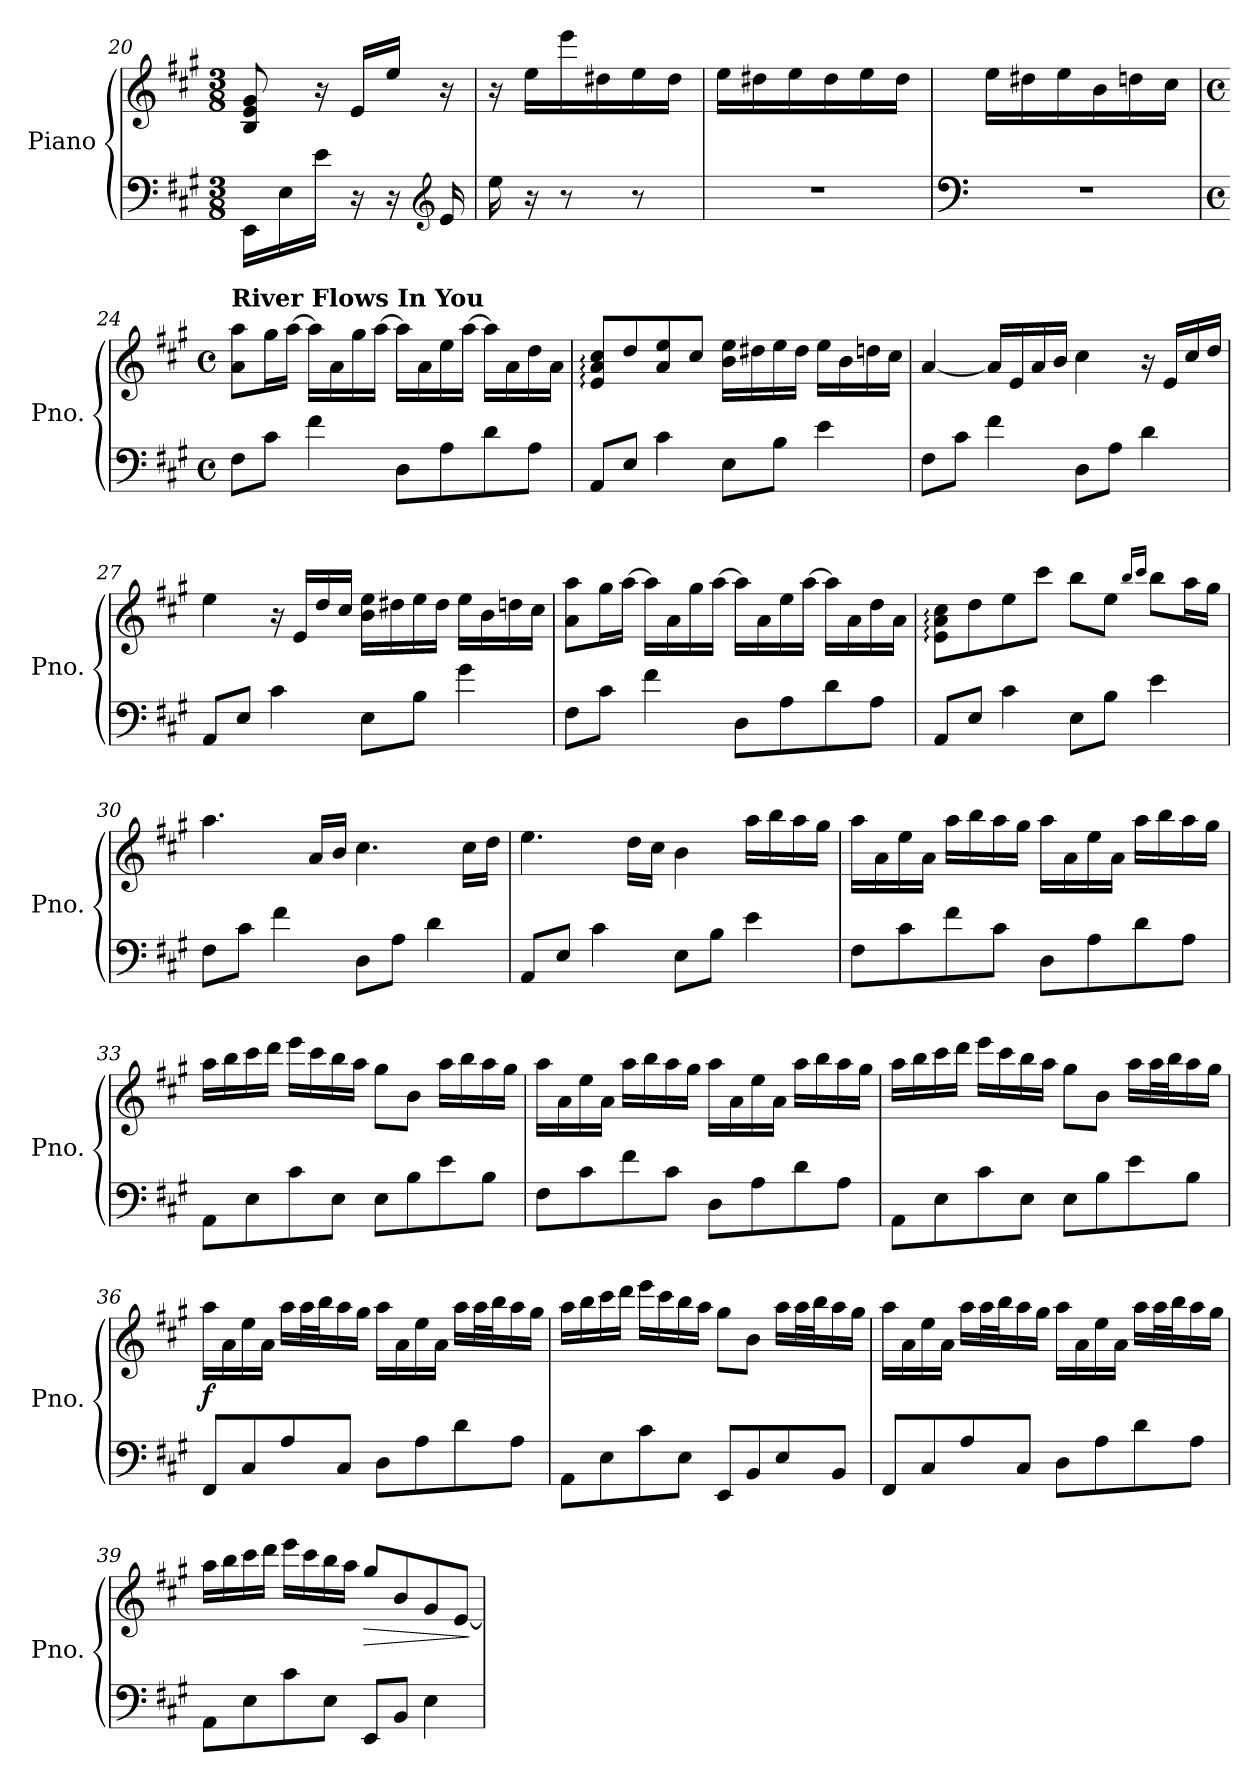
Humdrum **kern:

**kern	**kern	**dynam
*part1	*part1	*part1
*staff2	*staff1	*staff1/2
*I"Piano	*	*
*I'Pno.	*	*
!!LO:LB:g=z
*clefF4	*clefG2	*
*k[f#c#g#]	*k[f#c#g#]	*
*M3/8	*M3/8	*
=20	=20	=20
16EE\LL	8B/ 8e/ 8g#/	.
16E\	.	.
16e\JJ	16r	.
16r	16e/LL	.
16r	16ee/JJ	.
*clefG2	*	*
16e/	16r	.
=21	=21	=21
16ee\	16r	.
16r	16ee\LL	.
8r	16eee\	.
.	16dd#X\	.
8r	16ee\	.
.	16dd#\JJ	.
=22	=22	=22
4.r	16ee\LL	.
.	16dd#X\	.
.	16ee\	.
.	16dd#\	.
.	16ee\	.
.	16dd#\JJ	.
=23	=23	=23
*clefF4	*	*
4.r	16ee\LL	.
.	16dd#X\	.
.	16ee\	.
.	16b\	.
.	16ddn\	.
.	16cc#\JJ	.
!!LO:LB:g=z
=24	=24	=24
*M4/4	*M4/4	*
*met(c)	*met(c)	*
!	!LO:TX:a:B:t=River Flows In You	!
8F#\L	8a\ 8aa\L	.
8c#\J	16gg#\L	.
.	[16aa\JJ	.
4f#\	16aa\LL]	.
.	16a\	.
.	16gg#\	.
.	[16aa\JJ	.
8D\L	16aa\LL]	.
.	16a\	.
8A\	16ee\	.
.	[16aa\JJ	.
8d\	16aa\LL]	.
.	16a\	.
8A\J	16dd\	.
.	16a\JJ	.
=25	=25	=25
8AA/L	8e/: 8a/: 8cc#/:L	.
8E/J	8dd/	.
4c#\	8a/ 8ee/	.
.	8cc#/J	.
8E\L	16b\ 16ee\LL	.
.	16dd#X\	.
8B\J	16ee\	.
.	16dd#\JJ	.
4e\	16ee\LL	.
.	16b\	.
.	16ddn\	.
.	16cc#\JJ	.
=26	=26	=26
8F#\L	[4a/	.
8c#\J	.	.
4f#\	16a/LL]	.
.	16e/	.
.	16a/	.
.	16b/JJ	.
8D\L	4cc#\	.
8A\J	.	.
4d\	16r	.
.	16e/LL	.
.	16cc#/	.
.	16dd/JJ	.
!!LO:PB:g=z
=27	=27	=27
8AA/L	4ee\	.
8E/J	.	.
4c#\	16r	.
.	16e/LL	.
.	16dd/	.
.	16cc#/JJ	.
8E\L	16b\ 16ee\LL	.
.	16dd#X\	.
8B\J	16ee\	.
.	16dd#\JJ	.
4g#\	16ee\LL	.
.	16b\	.
.	16ddn\	.
.	16cc#\JJ	.
=28	=28	=28
8F#\L	8a\ 8aa\L	.
8c#\J	16gg#\L	.
.	[16aa\JJ	.
4f#\	16aa\LL]	.
.	16a\	.
.	16gg#\	.
.	[16aa\JJ	.
8D\L	16aa\LL]	.
.	16a\	.
8A\	16ee\	.
.	[16aa\JJ	.
8d\	16aa\LL]	.
.	16a\	.
8A\J	16dd\	.
.	16a\JJ	.
=29	=29	=29
8AA/L	8e\: 8a\: 8cc#\:L	.
8E/J	8dd\	.
4c#\	8ee\	.
.	8ccc#\J	.
8E\L	8bb\L	.
8B\J	8ee\J	.
.	16qbb/LL	.
.	16qccc#/JJ	.
4e\	8bb\L	.
.	16aa\L	.
.	16gg#\JJ	.
!!LO:LB:g=z
=30	=30	=30
8F#\L	4.aa\	.
8c#\J	.	.
4f#\	.	.
.	16a/LL	.
.	16b/JJ	.
8D\L	4.cc#\	.
8A\J	.	.
4d\	.	.
.	16cc#\LL	.
.	16dd\JJ	.
=31	=31	=31
8AA/L	4.ee\	.
8E/J	.	.
4c#\	.	.
.	16dd\LL	.
.	16cc#\JJ	.
8E\L	4b\	.
8B\J	.	.
4e\	16aa\LL	.
.	16bb\	.
.	16aa\	.
.	16gg#\JJ	.
=32	=32	=32
8F#\L	16aa\LL	.
.	16a\	.
8c#\	16ee\	.
.	16a\JJ	.
8f#\	16aa\LL	.
.	16bb\	.
8c#\J	16aa\	.
.	16gg#\JJ	.
8D\L	16aa\LL	.
.	16a\	.
8A\	16ee\	.
.	16a\JJ	.
8d\	16aa\LL	.
.	16bb\	.
8A\J	16aa\	.
.	16gg#\JJ	.
!!LO:LB:g=z
=33	=33	=33
8AA\L	16aa\LL	.
.	16bb\	.
8E\	16ccc#\	.
.	16ddd\JJ	.
8c#\	16eee\LL	.
.	16ccc#\	.
8E\J	16bb\	.
.	16aa\JJ	.
8E\L	8gg#\L	.
8B\	8b\J	.
8e\	16aa\LL	.
.	16bb\	.
8B\J	16aa\	.
.	16gg#\JJ	.
=34	=34	=34
8F#\L	16aa\LL	.
.	16a\	.
8c#\	16ee\	.
.	16a\JJ	.
8f#\	16aa\LL	.
.	16bb\	.
8c#\J	16aa\	.
.	16gg#\JJ	.
8D\L	16aa\LL	.
.	16a\	.
8A\	16ee\	.
.	16a\JJ	.
8d\	16aa\LL	.
.	16bb\	.
8A\J	16aa\	.
.	16gg#\JJ	.
!!LO:LB:g=z
=35	=35	=35
8AA\L	16aa\LL	.
.	16bb\	.
8E\	16ccc#\	.
.	16ddd\JJ	.
8c#\	16eee\LL	.
.	16ccc#\	.
8E\J	16bb\	.
.	16aa\JJ	.
8E\L	8gg#\L	.
8B\	8b\J	.
8e\	16aa\LL	.
.	32aa\L	.
.	32bb\J	.
8B\J	16aa\	.
.	16gg#\JJ	.
=36	=36	=36
!	!	!LO:DY:b
8FF#/L	16aa\LL	f
.	16a\	.
8C#/	16ee\	.
.	16a\JJ	.
8A/	16aa\LL	.
.	32aa\L	.
.	32bb\J	.
8C#/J	16aa\	.
.	16gg#\JJ	.
8D\L	16aa\LL	.
.	16a\	.
8A\	16ee\	.
.	16a\JJ	.
8d\	16aa\LL	.
.	32aa\L	.
.	32bb\J	.
8A\J	16aa\	.
.	16gg#\JJ	.
!!LO:LB:g=z
=37	=37	=37
8AA\L	16aa\LL	.
.	16bb\	.
8E\	16ccc#\	.
.	16ddd\JJ	.
8c#\	16eee\LL	.
.	16ccc#\	.
8E\J	16bb\	.
.	16aa\JJ	.
8EE/L	8gg#\L	.
8BB/	8b\J	.
8E/	16aa\LL	.
.	32aa\L	.
.	32bb\J	.
8BB/J	16aa\	.
.	16gg#\JJ	.
=38	=38	=38
8FF#/L	16aa\LL	.
.	16a\	.
8C#/	16ee\	.
.	16a\JJ	.
8A/	16aa\LL	.
.	32aa\L	.
.	32bb\J	.
8C#/J	16aa\	.
.	16gg#\JJ	.
8D\L	16aa\LL	.
.	16a\	.
8A\	16ee\	.
.	16a\JJ	.
8d\	16aa\LL	.
.	32aa\L	.
.	32bb\J	.
8A\J	16aa\	.
.	16gg#\JJ	.
!!LO:LB:g=z
=39	=39	=39
8AA\L	16aa\LL	.
.	16bb\	.
8E\	16ccc#\	.
.	16ddd\JJ	.
8c#\	16eee\LL	.
.	16ccc#\	.
8E\J	16bb\	.
.	16aa\JJ	.
!	!	!LO:HP:b
8EE/L	8gg#/L	>
8BB/J	8b/	.
4E\	8g#/	.
.	[8e/J	.
.	.	]
=	=	=
*-	*-	*-
